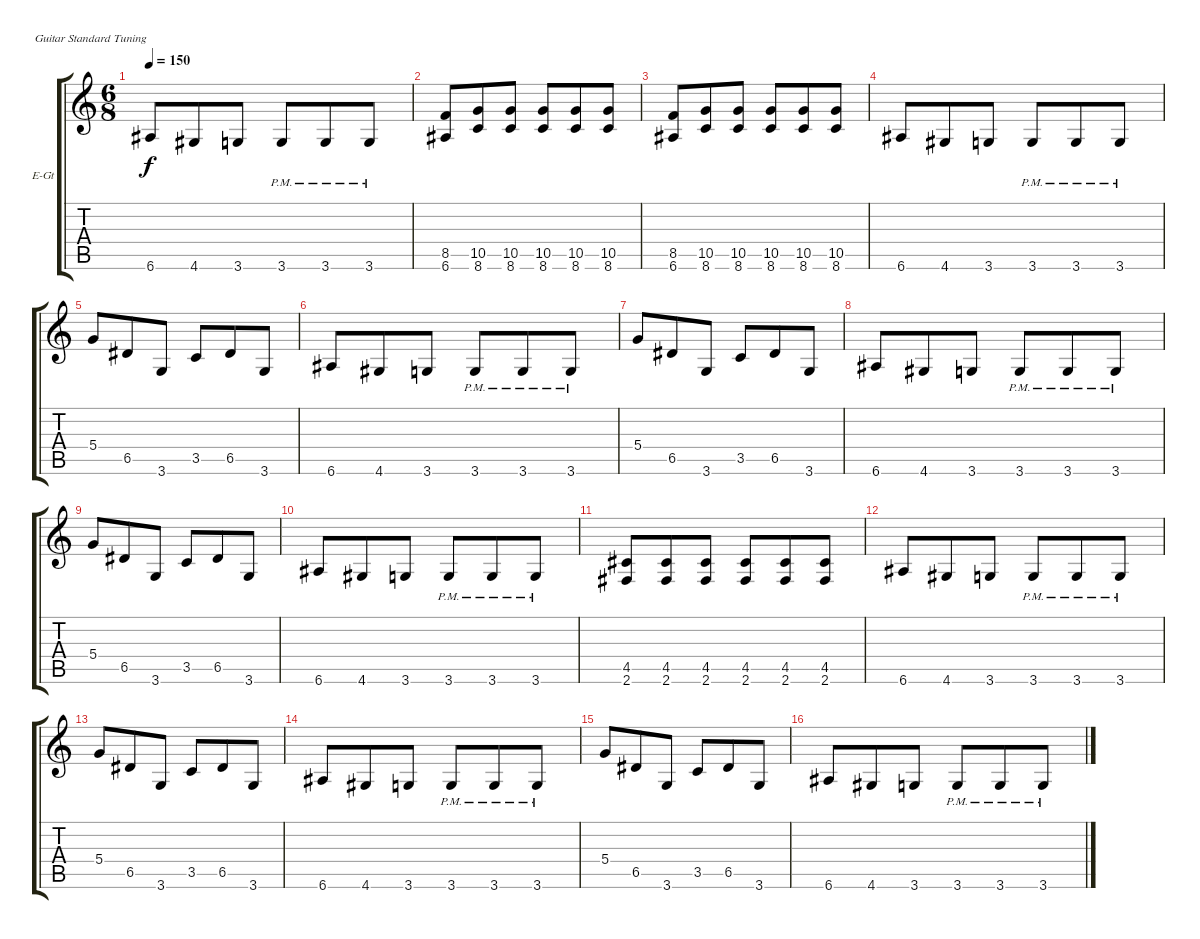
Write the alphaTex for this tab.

\defaultSystemsLayout 4
\bracketExtendMode groupsimilarinstruments
\firstSystemTrackNameOrientation horizontal
\otherSystemsTrackNameOrientation horizontal
\track ("Electric Guitar" "E-Gt") {instrument overdrivenguitar}
\staff {score tabs}
\tuning (E4 B3 G3 D3 A2 E2)
\ts (6 8)
\tempo 150
\clef g2
\ks c
6.6.8{dy f} 4.6.8 3.6.8 3.6{pm}.8 3.6{pm}.8 3.6{pm}.8 |
(6.6 8.5).8 (8.6 10.5).8 (8.6 10.5).8 (8.6 10.5).8 (8.6 10.5).8 (8.6 10.5).8 |
(6.6 8.5).8 (8.6 10.5).8 (8.6 10.5).8 (8.6 10.5).8 (8.6 10.5).8 (8.6 10.5).8 |
6.6.8 4.6.8 3.6.8 3.6{pm}.8 3.6{pm}.8 3.6{pm}.8 |
5.4.8 6.5.8 3.6.8 3.5.8 6.5.8 3.6.8 |
6.6.8 4.6.8 3.6.8 3.6{pm}.8 3.6{pm}.8 3.6{pm}.8 |
5.4.8 6.5.8 3.6.8 3.5.8 6.5.8 3.6.8 |
6.6.8 4.6.8 3.6.8 3.6{pm}.8 3.6{pm}.8 3.6{pm}.8 |
5.4.8 6.5.8 3.6.8 3.5.8 6.5.8 3.6.8 |
6.6.8 4.6.8 3.6.8 3.6{pm}.8 3.6{pm}.8 3.6{pm}.8 |
(2.6 4.5).8 (2.6 4.5).8 (2.6 4.5).8 (2.6 4.5).8 (2.6 4.5).8 (2.6 4.5).8 |
6.6.8 4.6.8 3.6.8 3.6{pm}.8 3.6{pm}.8 3.6{pm}.8 |
5.4.8 6.5.8 3.6.8 3.5.8 6.5.8 3.6.8 |
6.6.8 4.6.8 3.6.8 3.6{pm}.8 3.6{pm}.8 3.6{pm}.8 |
5.4.8 6.5.8 3.6.8 3.5.8 6.5.8 3.6.8 |
6.6.8 4.6.8 3.6.8 3.6{pm}.8 3.6{pm}.8 3.6{pm}.8
